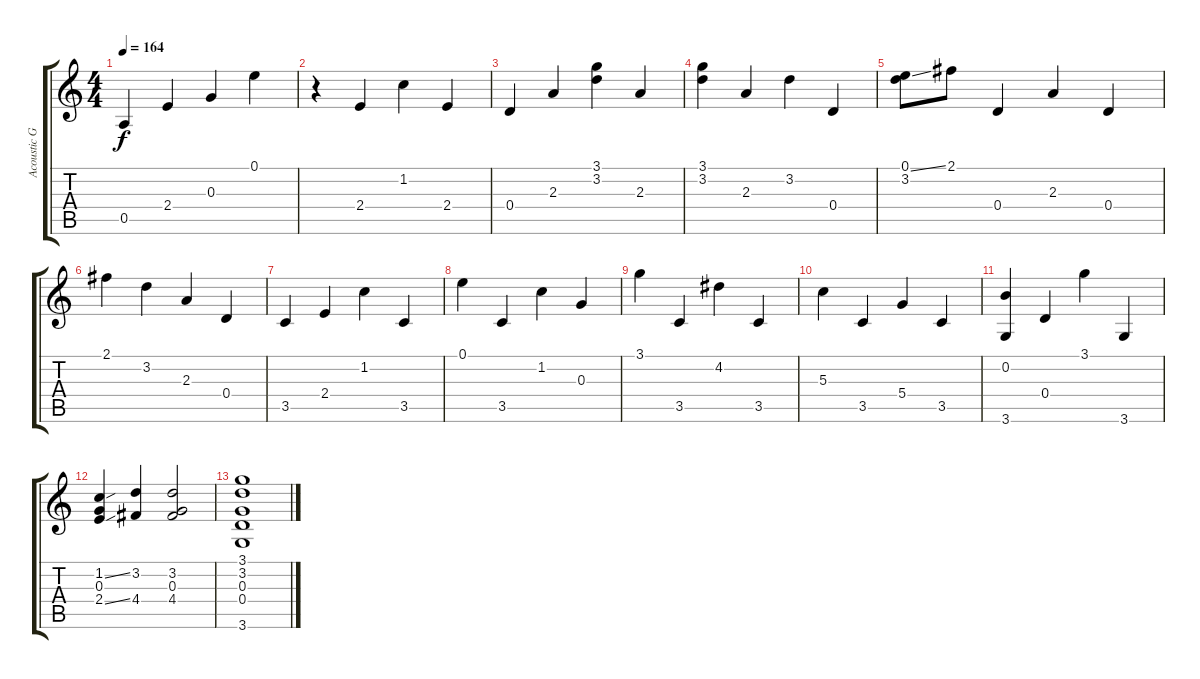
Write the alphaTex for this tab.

\track ("Acoustic Guitar" "Acoustic G") {instrument acousticguitarsteel}
\staff {score tabs}
\tuning (E4 B3 G3 D3 A2 E2) {hide}
\ts (4 4)
\tempo 164
\clef g2
\ks c
0.5.4{dy f} 2.4.4 0.3.4 0.1.4 |
r.4 2.4.4 1.2.4 2.4.4 |
0.4.4 2.3.4 (3.1 3.2).4 2.3.4 |
(3.1 3.2).4 2.3.4 3.2.4 0.4.4 |
(0.1{ss} 3.2).8 2.1.8 0.4.4 2.3.4 0.4.4 |
2.1.4 3.2.4 2.3.4 0.4.4 |
3.5.4 2.4.4 1.2.4 3.5.4 |
0.1.4 3.5.4 1.2.4 0.3.4 |
3.1.4 3.5.4 4.2.4 3.5.4 |
5.3.4 3.5.4 5.4.4 3.5.4 |
(0.2 3.6).4 0.4.4 3.1.4 3.6.4 |
(1.2{ss} 0.3 2.4{ss}).4 (3.2 4.4).4 (3.2 0.3 4.4).2 |
(3.1 3.2 0.3 0.4 3.6).1
